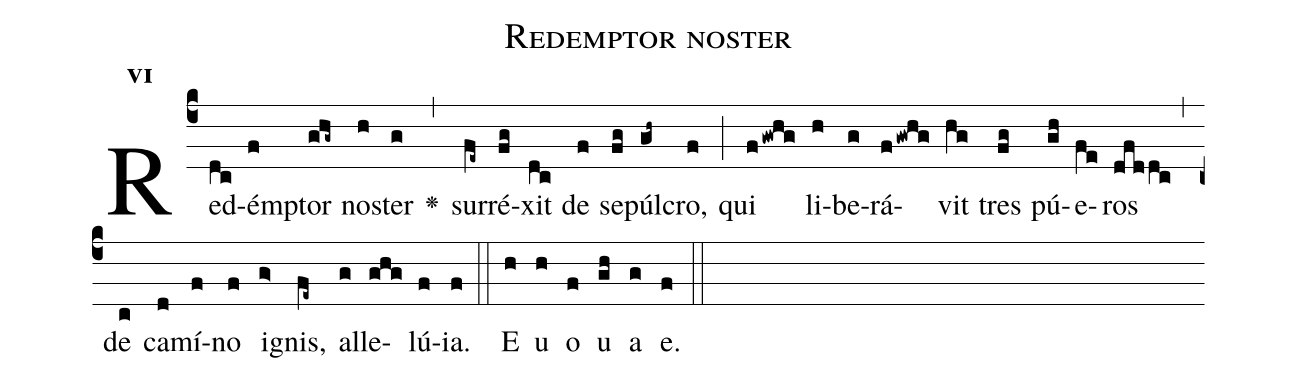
name:Redemptor noster;
office-part:Antiphona;
mode:6;
%%
initial-style: 1;
name: Redemptor noster
book: Antiphonae & Responsoria/Tomus II, p. 143;
occasion: Dominica Paschae in Resurrectione Domini;
office-part: Laudes Ant 2;
user-notes: ;
commentary: ;
annotation: 6f;
centering-scheme: english;
fontsize: 12;
font: OFLSortsMillGoudy;
height: 11;
width: 4.5;
%%
(c4)Red(dc)ém(f)ptor(ghg~) no(h)ster(g) <v>\greheightstar</v>(,) sur(fe~)ré(fg)xit(dc) de(f) se(fg)púl(gh~)cro,(f) (;) qui(fgwhg) li(h)be(g)rá(fgwhg)vit(hg) tres(fg) pú(gh)e(fe)ros(dfd/dc) (,) de(c) ca(d)mí(f)no(f) i(g>)gnis,(fe~) al(g)le(ghg)lú(f)ia.(f) (::)
E(h) u(h) o(f) u(gh) a(g) e.(f) (::)
